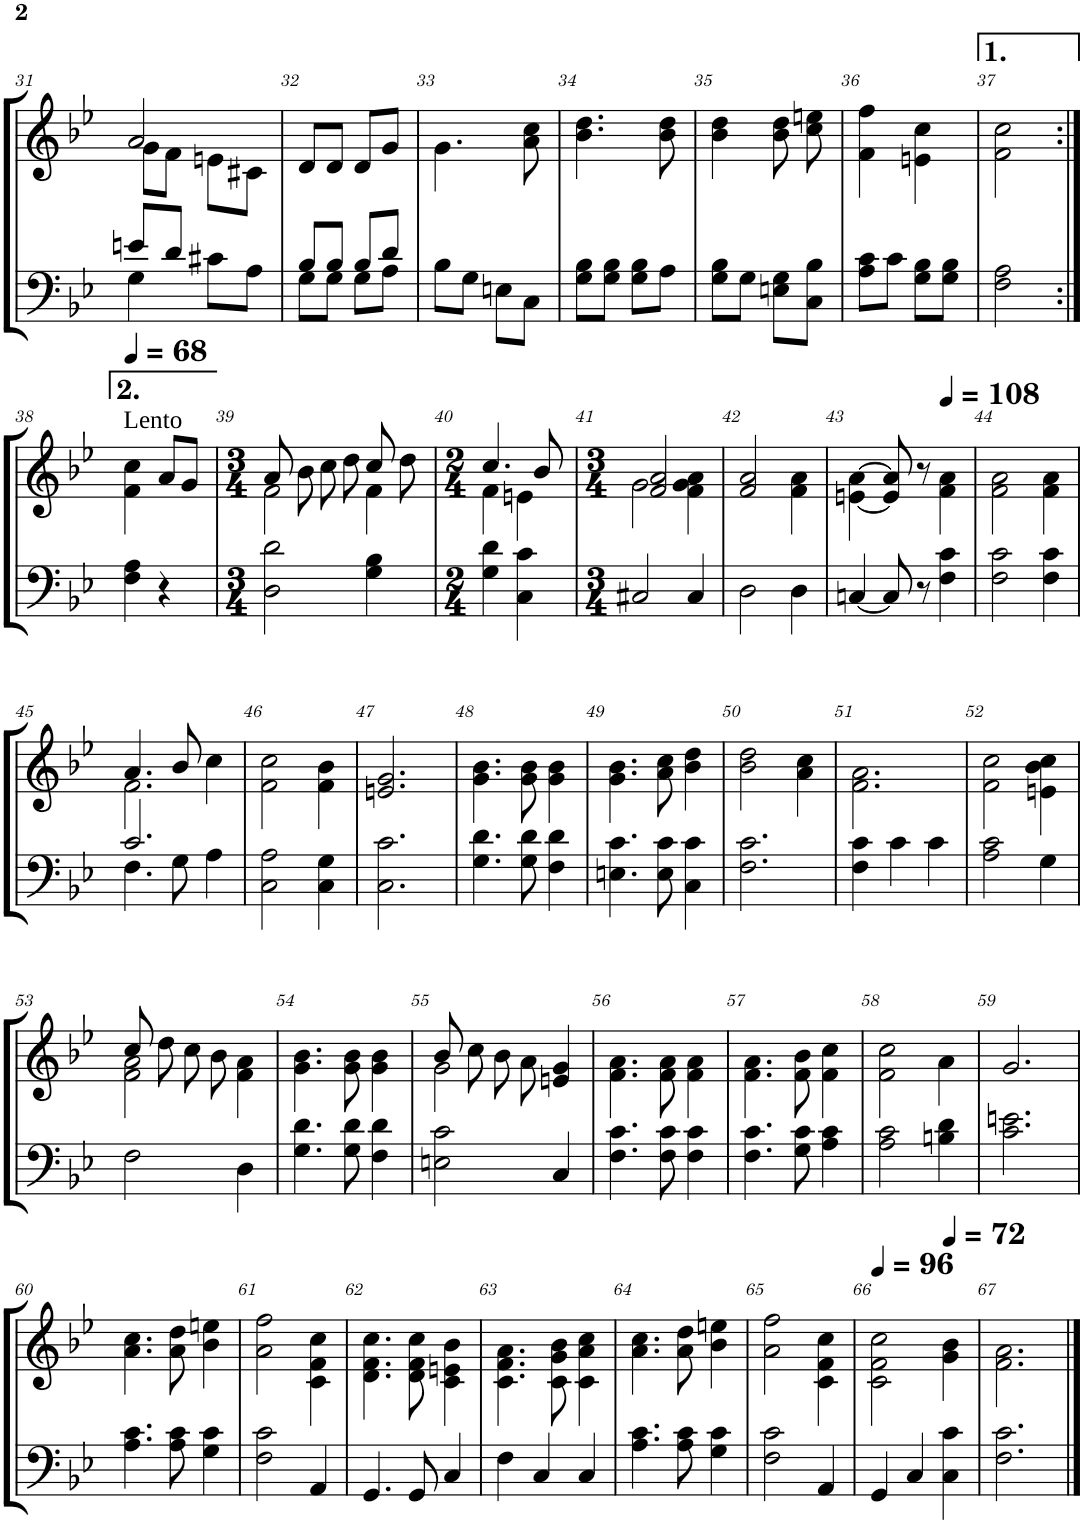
**kern	**kern
*part1	*part1
*staff2	*staff1
*I"Piano	*
*I'Pia.	*
!!LO:PB:g=z
*clefF4	*clefG2
*k[b-e-]	*k[b-e-]
*M2/4	*M2/4
=31	=31
*^	*^
8en/L	4G\	2a/	8g\L
8d/J	.	.	8f\J
8c#X\L	4ryy	.	8en\L
8A\J	.	.	8c#X\J
*	*	*v	*v
=32	=32	=32
8B-/L	8G\L	8d/L
8B-/J	8G\J	8d/J
8B-/L	8G\L	8d/L
8d/J	8A\J	8g/J
*v	*v	*
=33	=33
8B-\L	4.g\
8G\J	.
8En\L	.
8C\J	8a\ 8cc\
=34	=34
8G\ 8B-\L	4.b-\ 4.dd\
8G\ 8B-\J	.
8G\ 8B-\L	.
8A\J	8b-\ 8dd\
=35	=35
8G\ 8B-\L	4b-\ 4dd\
8G\J	.
8En\ 8G\L	8b-\ 8dd\
8C\ 8B-\J	8cc\ 8een\
=36	=36
8A\ 8c\L	4f\ 4ff\
8c\J	.
8G\ 8B-\L	4en\ 4cc\
8G\ 8B-\J	.
=37	=37
2F\ 2A\	2f\ 2cc\
!!LO:LB:g=z
=38:|!	=38:|!
*	*MM68
!	!LO:TX:a:t=Lento
4F\ 4A\	4f\ 4cc\
4r	8a/L
.	8g/J
=39	=39
*M3/4	*M3/4
*	*^
2D\ 2d\	8a/	2f\
.	8b-\	.
.	8cc\	.
.	8dd\	.
4G\ 4B-\	8cc/	4f\
.	8dd\	.
=40	=40	=40
*M2/4	*M2/4	*
4G\ 4d\	4.cc/	4f\
4C\ 4c\	.	4en\
.	8b-/	.
=41	=41	=41
*M3/4	*M3/4	*
2C#X/	2f/ 2a/	2g\
4C#/	4f\ 4g\ 4a\	4ryy
*	*v	*v
=42	=42
2D\	2f/ 2a/
4D\	4f\ 4a\
=43	=43
[4Cn/	[4en\ [4a\
8C/]	8e/] 8a/]
8r	8r
*	*MM108
4F\ 4c\	4f\ 4a\
=44	=44
2F\ 2c\	2f\ 2a\
4F\ 4c\	4f\ 4a\
!!LO:LB:g=z
=45	=45
*^	*^
2.c/	4.F\	4.a/	2.f\
.	8G\	8b-/	.
.	4A\	4cc\	.
*v	*v	*	*
*	*v	*v
=46	=46
2C\ 2A\	2f\ 2cc\
4C\ 4G\	4f\ 4b-\
=47	=47
2.C\ 2.c\	2.en/ 2.g/
=48	=48
4.G\ 4.d\	4.g\ 4.b-\
8G\ 8d\	8g\ 8b-\
4F\ 4d\	4g\ 4b-\
=49	=49
4.En\ 4.c\	4.g\ 4.b-\
8E\ 8c\	8a\ 8cc\
4C\ 4c\	4b-\ 4dd\
=50	=50
2.F\ 2.c\	2b-\ 2dd\
.	4a\ 4cc\
=51	=51
4F\ 4c\	2.f\ 2.a\
4c\	.
4c\	.
=52	=52
2A\ 2c\	2f\ 2cc\
4G\	4en\ 4b-\ 4cc\
!!LO:LB:g=z
=53	=53
*	*^
2F\	8cc/	2f\ 2a\
.	8dd\	.
.	8cc\	.
.	8b-\	.
4D\	4f\ 4a\	4ryy
*	*v	*v
=54	=54
4.G\ 4.d\	4.g\ 4.b-\
8G\ 8d\	8g\ 8b-\
4F\ 4d\	4g\ 4b-\
=55	=55
*	*^
2En\ 2c\	8b-/	2g\
.	8cc\	.
.	8b-\	.
.	8a\	.
4C/	4en/ 4g/	4ryy
*	*v	*v
=56	=56
4.F\ 4.c\	4.f\ 4.a\
8F\ 8c\	8f\ 8a\
4F\ 4c\	4f\ 4a\
=57	=57
4.F\ 4.c\	4.f\ 4.a\
8G\ 8c\	8f\ 8b-\
4A\ 4c\	4f\ 4cc\
=58	=58
2A\ 2c\	2f\ 2cc\
4Bn\ 4d\	4a\
=59	=59
2.c\ 2.en\	2.g/
!!LO:LB:g=z
=60	=60
4.A\ 4.c\	4.a\ 4.cc\
8A\ 8c\	8a\ 8dd\
4G\ 4c\	4b-\ 4een\
=61	=61
2F\ 2c\	2a\ 2ff\
4AA/	4c\ 4f\ 4cc\
=62	=62
4.GG/	4.d\ 4.f\ 4.cc\
8GG/	8d\ 8f\ 8cc\
4C/	4c\ 4en\ 4b-\
=63	=63
4F\	4.c\ 4.f\ 4.a\
4C/	.
.	8c\ 8g\ 8b-\
4C/	4c\ 4a\ 4cc\
=64	=64
4.A\ 4.c\	4.a\ 4.cc\
8A\ 8c\	8a\ 8dd\
4G\ 4c\	4b-\ 4een\
=65	=65
2F\ 2c\	2a\ 2ff\
4AA/	4c\ 4f\ 4cc\
=66	=66
*	*MM96
4GG/	2c\ 2f\ 2cc\
4C/	.
*	*MM72
4C\ 4c\	4g\ 4b-\
=67	=67
2.F\ 2.c\	2.f\ 2.a\
==	==
*-	*-
